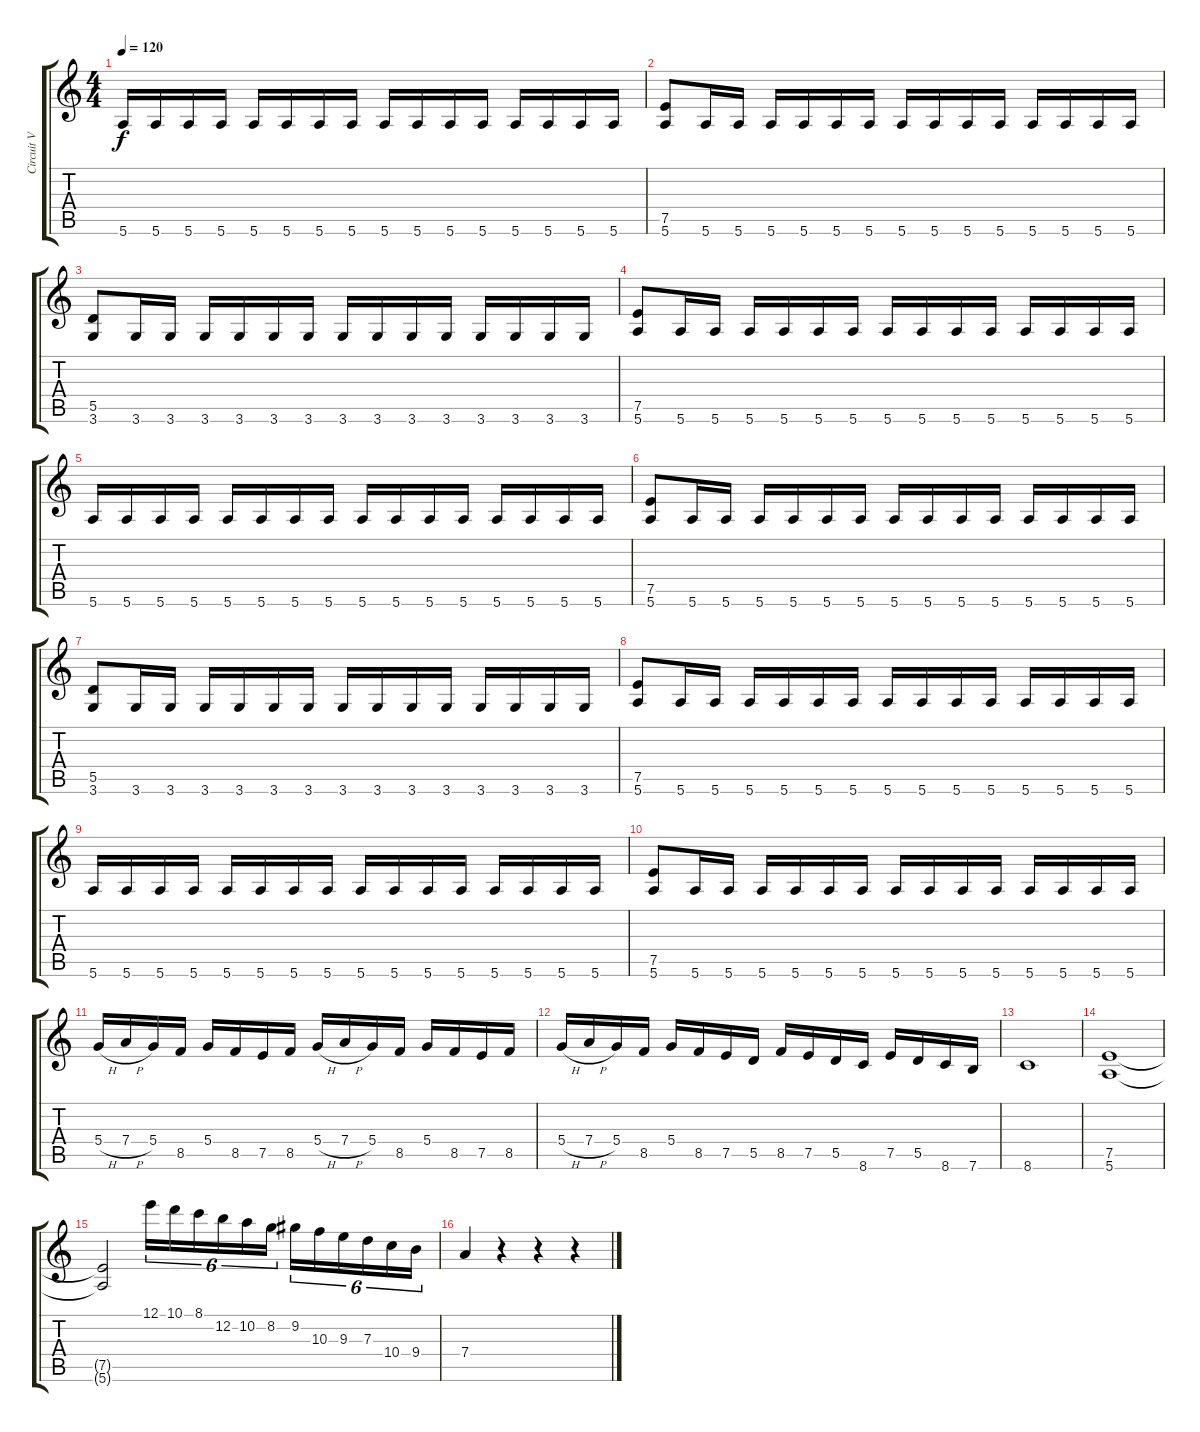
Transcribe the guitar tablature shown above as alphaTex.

\track ("Circuit V Panther" "Circuit V ") {instrument overdrivenguitar}
\staff {score tabs}
\tuning (E4 B3 G3 D3 A2 E2) {hide}
\ts (4 4)
\tempo 120
\clef g2
\ks c
5.6.16{dy f} 5.6.16 5.6.16 5.6.16 5.6.16 5.6.16 5.6.16 5.6.16 5.6.16 5.6.16 5.6.16 5.6.16 5.6.16 5.6.16 5.6.16 5.6.16 |
(7.5 5.6).8 5.6.16 5.6.16 5.6.16 5.6.16 5.6.16 5.6.16 5.6.16 5.6.16 5.6.16 5.6.16 5.6.16 5.6.16 5.6.16 5.6.16 |
(5.5 3.6).8 3.6.16 3.6.16 3.6.16 3.6.16 3.6.16 3.6.16 3.6.16 3.6.16 3.6.16 3.6.16 3.6.16 3.6.16 3.6.16 3.6.16 |
(7.5 5.6).8 5.6.16 5.6.16 5.6.16 5.6.16 5.6.16 5.6.16 5.6.16 5.6.16 5.6.16 5.6.16 5.6.16 5.6.16 5.6.16 5.6.16 |
5.6.16 5.6.16 5.6.16 5.6.16 5.6.16 5.6.16 5.6.16 5.6.16 5.6.16 5.6.16 5.6.16 5.6.16 5.6.16 5.6.16 5.6.16 5.6.16 |
(7.5 5.6).8 5.6.16 5.6.16 5.6.16 5.6.16 5.6.16 5.6.16 5.6.16 5.6.16 5.6.16 5.6.16 5.6.16 5.6.16 5.6.16 5.6.16 |
(5.5 3.6).8 3.6.16 3.6.16 3.6.16 3.6.16 3.6.16 3.6.16 3.6.16 3.6.16 3.6.16 3.6.16 3.6.16 3.6.16 3.6.16 3.6.16 |
(7.5 5.6).8 5.6.16 5.6.16 5.6.16 5.6.16 5.6.16 5.6.16 5.6.16 5.6.16 5.6.16 5.6.16 5.6.16 5.6.16 5.6.16 5.6.16 |
5.6.16 5.6.16 5.6.16 5.6.16 5.6.16 5.6.16 5.6.16 5.6.16 5.6.16 5.6.16 5.6.16 5.6.16 5.6.16 5.6.16 5.6.16 5.6.16 |
(7.5 5.6).8 5.6.16 5.6.16 5.6.16 5.6.16 5.6.16 5.6.16 5.6.16 5.6.16 5.6.16 5.6.16 5.6.16 5.6.16 5.6.16 5.6.16 |
5.4{h}.16 7.4{h}.16 5.4.16 8.5.16 5.4.16 8.5.16 7.5.16 8.5.16 5.4{h}.16 7.4{h}.16 5.4.16 8.5.16 5.4.16 8.5.16 7.5.16 8.5.16 |
5.4{h}.16 7.4{h}.16 5.4.16 8.5.16 5.4.16 8.5.16 7.5.16 5.5.16 8.5.16 7.5.16 5.5.16 8.6.16 7.5.16 5.5.16 8.6.16 7.6.16 |
8.6.1 |
(7.5 5.6).1 |
(7.5{t} 5.6{t}).2 12.1.16{tu (6 4)} 10.1.16{tu (6 4)} 8.1.16{tu (6 4)} 12.2.16{tu (6 4)} 10.2.16{tu (6 4)} 8.2.16{tu (6 4)} 9.2.16{tu (6 4)} 10.3.16{tu (6 4)} 9.3.16{tu (6 4)} 7.3.16{tu (6 4)} 10.4.16{tu (6 4)} 9.4.16{tu (6 4)} |
7.4.4 r.4 r.4 r.4
